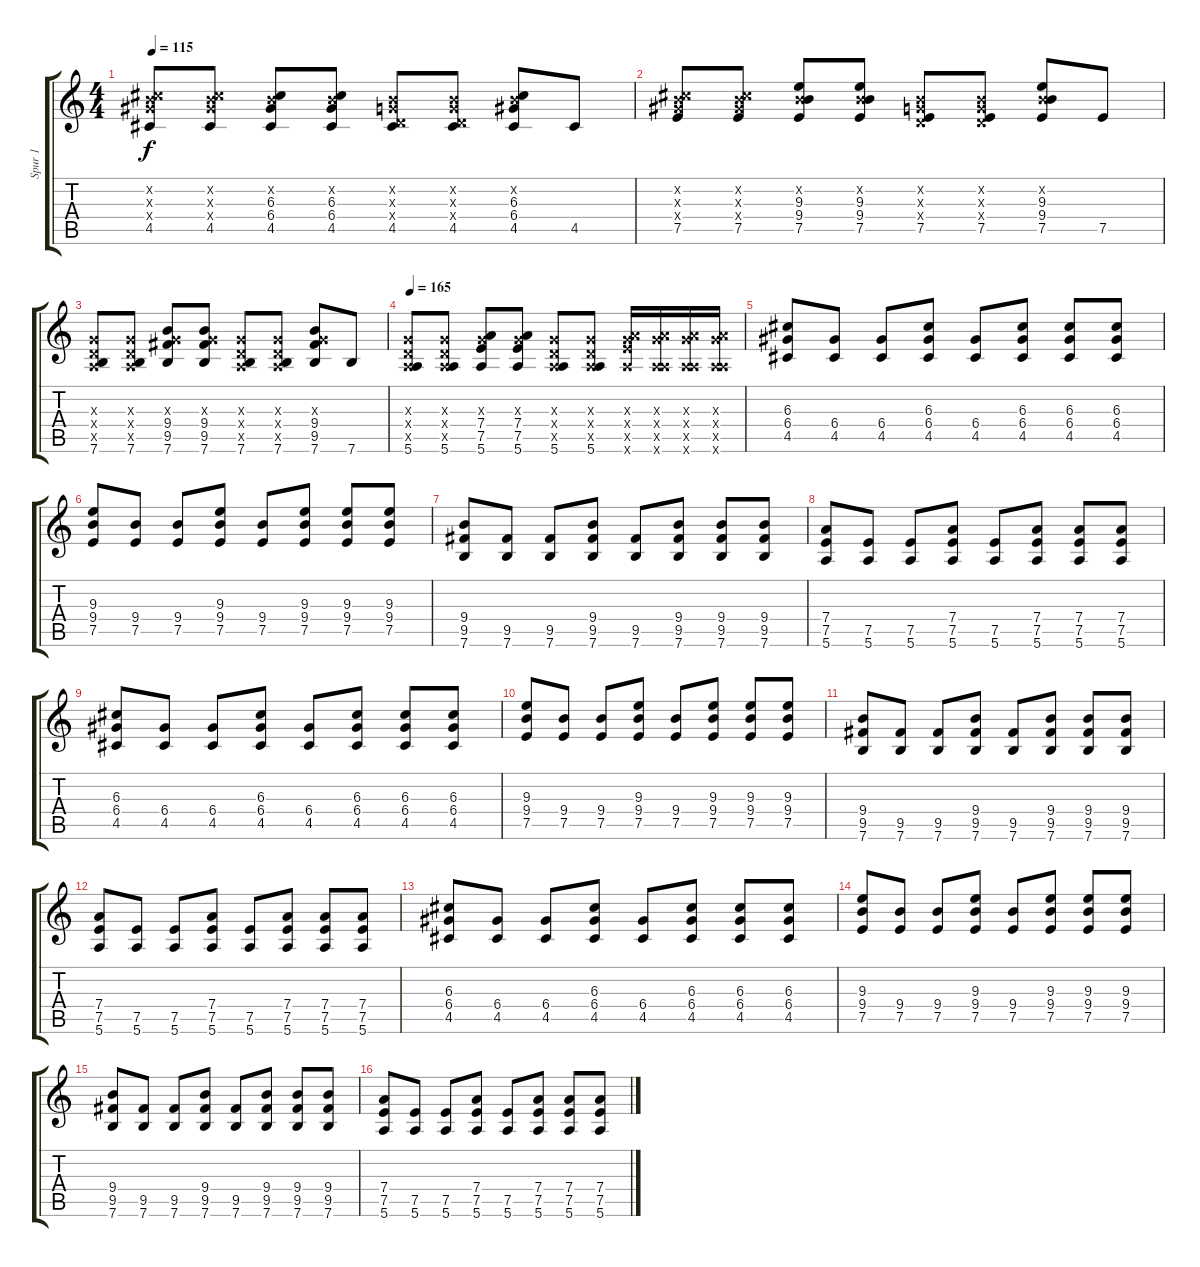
\track ("Spur 1" "Spur 1") {instrument electricguitarclean}
\staff {score tabs}
\tuning (E4 B3 G3 D3 A2 E2) {hide}
\ts (4 4)
\tempo 115
\clef g2
\ks c
(0.2{x} 6.3{x} 6.4{x} 4.5).8{dy f} (0.2{x} 6.3{x} 6.4{x} 4.5).8 (0.2{x} 6.3 6.4 4.5).8 (0.2{x} 6.3 6.4 4.5).8 (0.2{x} 0.3{x} 0.4{x} 4.5).8 (0.2{x} 0.3{x} 0.4{x} 4.5).8 (0.2{x} 6.3 6.4 4.5).8 4.5.8 |
(0.2{x} 6.3{x} 6.4{x} 7.5).8 (0.2{x} 6.3{x} 6.4{x} 7.5).8 (0.2{x} 9.3 9.4 7.5).8 (0.2{x} 9.3 9.4 7.5).8 (0.2{x} 0.3{x} 0.4{x} 7.5).8 (0.2{x} 0.3{x} 0.4{x} 7.5).8 (0.2{x} 9.3 9.4 7.5).8 7.5.8 |
(0.3{x} 0.4{x} 0.5{x} 7.6).8 (0.3{x} 0.4{x} 0.5{x} 7.6).8 (0.3{x} 9.4 9.5 7.6).8 (0.3{x} 9.4 9.5 7.6).8 (0.3{x} 0.4{x} 0.5{x} 7.6).8 (0.3{x} 0.4{x} 0.5{x} 7.6).8 (0.3{x} 9.4 9.5 7.6).8 7.6.8 |
\tempo 165
(0.3{x} 0.4{x} 0.5{x} 5.6).8 (0.3{x} 0.4{x} 0.5{x} 5.6).8 (0.3{x} 7.4 7.5 5.6).8 (0.3{x} 7.4 7.5 5.6).8 (0.3{x} 0.4{x} 0.5{x} 5.6).8 (0.3{x} 0.4{x} 0.5{x} 5.6).8 (0.3{x} 7.4{x} 7.5{x} 5.6{x}).16{instrument overdrivenguitar} (0.3{x} 7.4{x} 0.5{x} 5.6{x}).16 (0.3{x} 7.4{x} 0.5{x} 5.6{x}).16 (0.3{x} 7.4{x} 0.5{x} 5.6{x}).16 |
(6.3 6.4 4.5).8 (6.4 4.5).8 (6.4 4.5).8 (6.3 6.4 4.5).8 (6.4 4.5).8 (6.3 6.4 4.5).8 (6.3 6.4 4.5).8 (6.3 6.4 4.5).8 |
(9.3 9.4 7.5).8 (9.4 7.5).8 (9.4 7.5).8 (9.3 9.4 7.5).8 (9.4 7.5).8 (9.3 9.4 7.5).8 (9.3 9.4 7.5).8 (9.3 9.4 7.5).8 |
(9.4 9.5 7.6).8 (9.5 7.6).8 (9.5 7.6).8 (9.4 9.5 7.6).8 (9.5 7.6).8 (9.4 9.5 7.6).8 (9.4 9.5 7.6).8 (9.4 9.5 7.6).8 |
(7.4 7.5 5.6).8 (7.5 5.6).8 (7.5 5.6).8 (7.4 7.5 5.6).8 (7.5 5.6).8 (7.4 7.5 5.6).8 (7.4 7.5 5.6).8 (7.4 7.5 5.6).8 |
(6.3 6.4 4.5).8 (6.4 4.5).8 (6.4 4.5).8 (6.3 6.4 4.5).8 (6.4 4.5).8 (6.3 6.4 4.5).8 (6.3 6.4 4.5).8 (6.3 6.4 4.5).8 |
(9.3 9.4 7.5).8 (9.4 7.5).8 (9.4 7.5).8 (9.3 9.4 7.5).8 (9.4 7.5).8 (9.3 9.4 7.5).8 (9.3 9.4 7.5).8 (9.3 9.4 7.5).8 |
(9.4 9.5 7.6).8 (9.5 7.6).8 (9.5 7.6).8 (9.4 9.5 7.6).8 (9.5 7.6).8 (9.4 9.5 7.6).8 (9.4 9.5 7.6).8 (9.4 9.5 7.6).8 |
(7.4 7.5 5.6).8 (7.5 5.6).8 (7.5 5.6).8 (7.4 7.5 5.6).8 (7.5 5.6).8 (7.4 7.5 5.6).8 (7.4 7.5 5.6).8 (7.4 7.5 5.6).8 |
(6.3 6.4 4.5).8 (6.4 4.5).8 (6.4 4.5).8 (6.3 6.4 4.5).8 (6.4 4.5).8 (6.3 6.4 4.5).8 (6.3 6.4 4.5).8 (6.3 6.4 4.5).8 |
(9.3 9.4 7.5).8 (9.4 7.5).8 (9.4 7.5).8 (9.3 9.4 7.5).8 (9.4 7.5).8 (9.3 9.4 7.5).8 (9.3 9.4 7.5).8 (9.3 9.4 7.5).8 |
(9.4 9.5 7.6).8 (9.5 7.6).8 (9.5 7.6).8 (9.4 9.5 7.6).8 (9.5 7.6).8 (9.4 9.5 7.6).8 (9.4 9.5 7.6).8 (9.4 9.5 7.6).8 |
(7.4 7.5 5.6).8 (7.5 5.6).8 (7.5 5.6).8 (7.4 7.5 5.6).8 (7.5 5.6).8 (7.4 7.5 5.6).8 (7.4 7.5 5.6).8 (7.4 7.5 5.6).8
